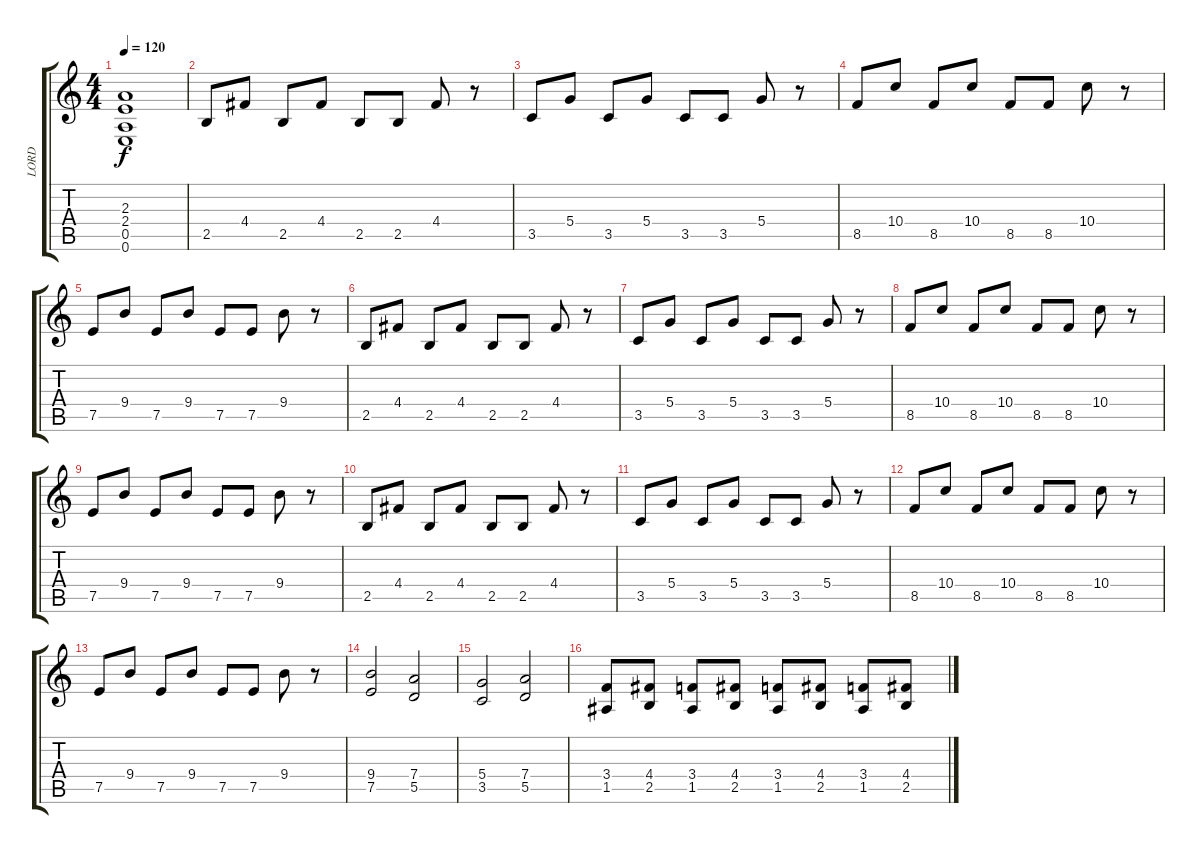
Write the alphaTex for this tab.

\track ("LORD" "LORD") {instrument distortionguitar}
\staff {score tabs}
\tuning (E4 B3 G3 D3 A2 E2) {hide}
\ts (4 4)
\tempo 120
\clef g2
\ks c
(2.3 2.4 0.5 0.6).1{dy f} |
2.5.8 4.4.8 2.5.8 4.4.8 2.5.8 2.5.8 4.4.8 r.8 |
3.5.8 5.4.8 3.5.8 5.4.8 3.5.8 3.5.8 5.4.8 r.8 |
8.5.8 10.4.8 8.5.8 10.4.8 8.5.8 8.5.8 10.4.8 r.8 |
7.5.8 9.4.8 7.5.8 9.4.8 7.5.8 7.5.8 9.4.8 r.8 |
2.5.8 4.4.8 2.5.8 4.4.8 2.5.8 2.5.8 4.4.8 r.8 |
3.5.8 5.4.8 3.5.8 5.4.8 3.5.8 3.5.8 5.4.8 r.8 |
8.5.8 10.4.8 8.5.8 10.4.8 8.5.8 8.5.8 10.4.8 r.8 |
7.5.8 9.4.8 7.5.8 9.4.8 7.5.8 7.5.8 9.4.8 r.8 |
2.5.8 4.4.8 2.5.8 4.4.8 2.5.8 2.5.8 4.4.8 r.8 |
3.5.8 5.4.8 3.5.8 5.4.8 3.5.8 3.5.8 5.4.8 r.8 |
8.5.8 10.4.8 8.5.8 10.4.8 8.5.8 8.5.8 10.4.8 r.8 |
7.5.8 9.4.8 7.5.8 9.4.8 7.5.8 7.5.8 9.4.8 r.8 |
(9.4 7.5).2 (7.4 5.5).2 |
(5.4 3.5).2 (7.4 5.5).2 |
(3.4 1.5).8 (4.4 2.5).8 (3.4 1.5).8 (4.4 2.5).8 (3.4 1.5).8 (4.4 2.5).8 (3.4 1.5).8 (4.4 2.5).8
